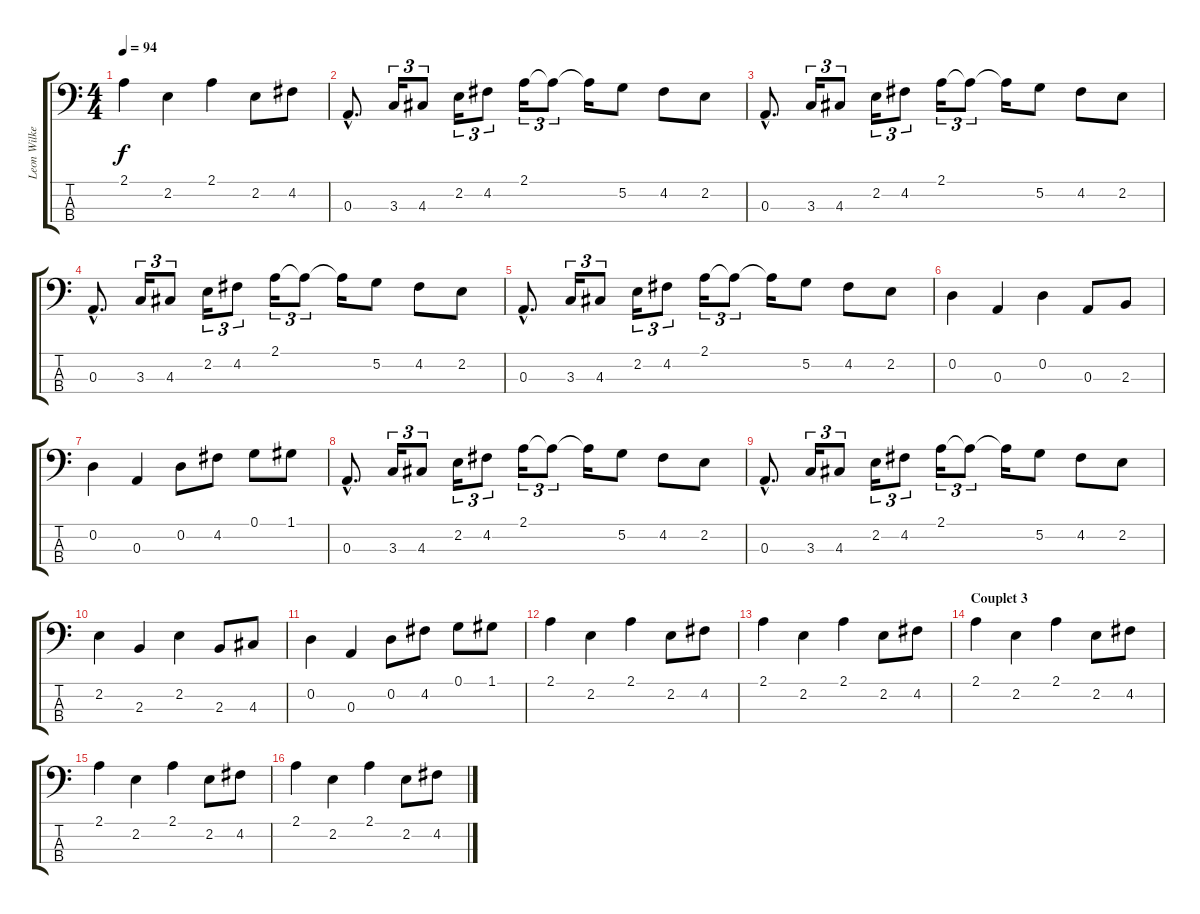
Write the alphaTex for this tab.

\track ("Leon Wilkeson (bass)" "Leon Wilke") {instrument electricbassfinger}
\staff {score tabs}
\tuning (G2 D2 A1 E1) {hide}
\ts (4 4)
\tempo 94
\clef f4
\ks c
2.1.4{dy f} 2.2.4 2.1.4 2.2.8 4.2.8 |
0.3{hac}.8{d} 3.3.16{tu (3 2)} 4.3.8{tu (3 2)} 2.2.16{tu (3 2)} 4.2.8{tu (3 2)} 2.1.16{tu (3 2)} 2.1{t}.8{tu (3 2)} 2.1{t}.16 5.2.8 4.2.8 2.2.8 |
0.3{hac}.8{d} 3.3.16{tu (3 2)} 4.3.8{tu (3 2)} 2.2.16{tu (3 2)} 4.2.8{tu (3 2)} 2.1.16{tu (3 2)} 2.1{t}.8{tu (3 2)} 2.1{t}.16 5.2.8 4.2.8 2.2.8 |
0.3{hac}.8{d} 3.3.16{tu (3 2)} 4.3.8{tu (3 2)} 2.2.16{tu (3 2)} 4.2.8{tu (3 2)} 2.1.16{tu (3 2)} 2.1{t}.8{tu (3 2)} 2.1{t}.16 5.2.8 4.2.8 2.2.8 |
0.3{hac}.8{d} 3.3.16{tu (3 2)} 4.3.8{tu (3 2)} 2.2.16{tu (3 2)} 4.2.8{tu (3 2)} 2.1.16{tu (3 2)} 2.1{t}.8{tu (3 2)} 2.1{t}.16 5.2.8 4.2.8 2.2.8 |
0.2.4 0.3.4 0.2.4 0.3.8 2.3.8 |
0.2.4 0.3.4 0.2.8 4.2.8 0.1.8 1.1.8 |
0.3{hac}.8{d} 3.3.16{tu (3 2)} 4.3.8{tu (3 2)} 2.2.16{tu (3 2)} 4.2.8{tu (3 2)} 2.1.16{tu (3 2)} 2.1{t}.8{tu (3 2)} 2.1{t}.16 5.2.8 4.2.8 2.2.8 |
0.3{hac}.8{d} 3.3.16{tu (3 2)} 4.3.8{tu (3 2)} 2.2.16{tu (3 2)} 4.2.8{tu (3 2)} 2.1.16{tu (3 2)} 2.1{t}.8{tu (3 2)} 2.1{t}.16 5.2.8 4.2.8 2.2.8 |
2.2.4 2.3.4 2.2.4 2.3.8 4.3.8 |
0.2.4 0.3.4 0.2.8 4.2.8 0.1.8 1.1.8 |
2.1.4 2.2.4 2.1.4 2.2.8 4.2.8 |
2.1.4 2.2.4 2.1.4 2.2.8 4.2.8 |
\section ("" "Couplet 3")
2.1.4 2.2.4 2.1.4 2.2.8 4.2.8 |
2.1.4 2.2.4 2.1.4 2.2.8 4.2.8 |
2.1.4 2.2.4 2.1.4 2.2.8 4.2.8
